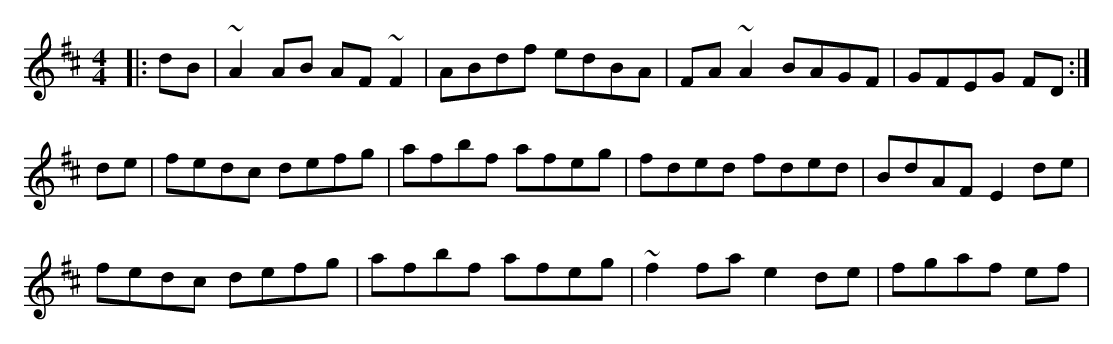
X:1
M:4/4
K:D
|:dB|~A2AB AF~F2|ABdf edBA|FA~A2 BAGF|GFEG FD:|
de|fedc defg|afbf afeg|fded fded|BdAF E2de|
fedc defg|afbf afeg|~f2fa e2de|fgaf ef|
